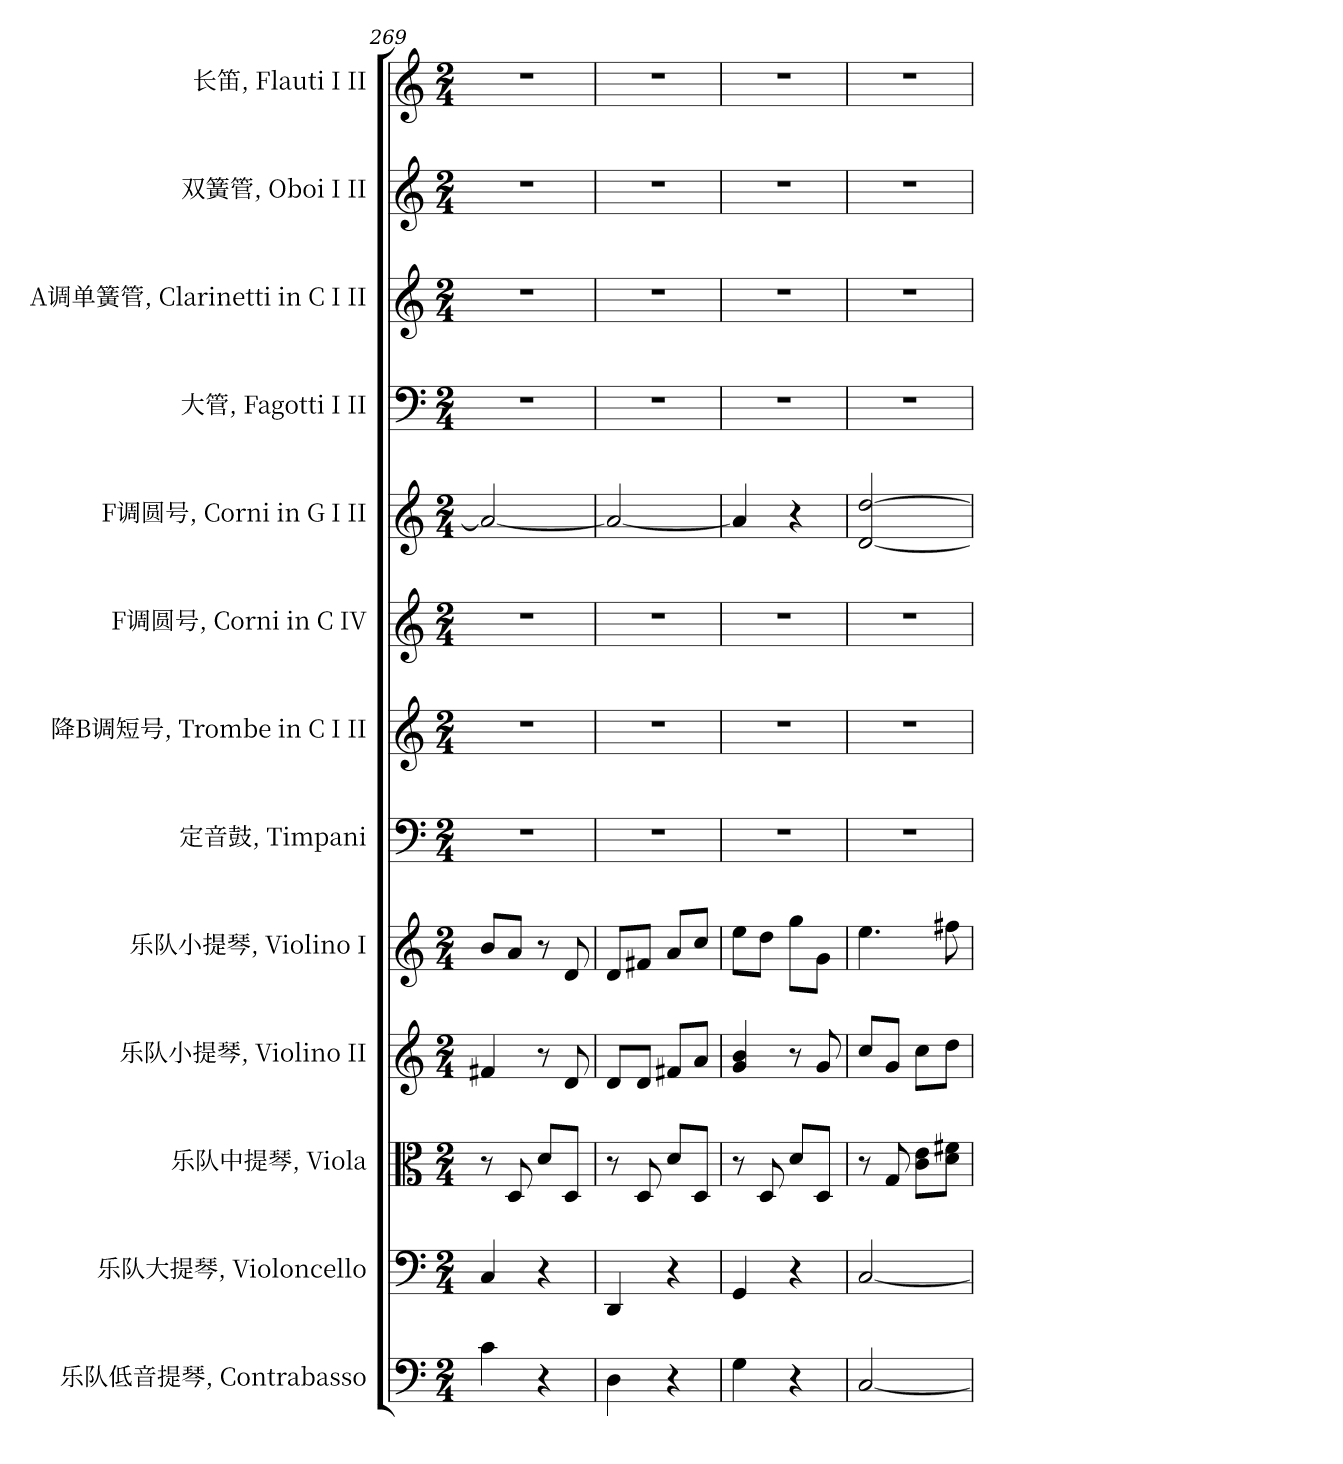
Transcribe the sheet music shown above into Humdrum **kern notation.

**kern	**kern	**kern	**kern	**kern	**kern	**kern	**kern	**kern	**kern	**kern	**kern	**kern
*part13	*part12	*part11	*part10	*part9	*part8	*part7	*part6	*part5	*part4	*part3	*part2	*part1
*staff13	*staff12	*staff11	*staff10	*staff9	*staff8	*staff7	*staff6	*staff5	*staff4	*staff3	*staff2	*staff1
*I"乐队低音提琴, Contrabasso	*I"乐队大提琴, Violoncello	*I"乐队中提琴, Viola	*I"乐队小提琴, Violino II	*I"乐队小提琴, Violino I	*I"定音鼓, Timpani	*I"降B调短号, Trombe in C I II	*I"F调圆号, Corni in C IV	*I"F调圆号, Corni in G I II	*I"大管, Fagotti I II	*I"A调单簧管, Clarinetti in C I II	*I"双簧管, Oboi I II	*I"长笛, Flauti I II
*I'Cbs.	*	*	*	*	*I'Timp.	*	*	*	*	*I'A Cl.	*I'Ob.	*I'Fl.
*clefF4	*clefF4	*clefC3	*clefG2	*clefG2	*clefF4	*clefG2	*clefG2	*clefG2	*clefF4	*clefG2	*clefG2	*clefG2
*ITrd7c12	*	*	*	*	*	*ITrd1c2	*ITrd4c7	*ITrd4c7	*	*ITrd2c3	*	*
*k[]	*k[]	*k[]	*k[]	*k[]	*k[]	*k[b-e-]	*k[b-]	*k[b-]	*k[]	*k[f#c#g#]	*k[]	*k[]
*M2/4	*M2/4	*M2/4	*M2/4	*M2/4	*M2/4	*M2/4	*M2/4	*M2/4	*M2/4	*M2/4	*M2/4	*M2/4
*MM122	*MM122	*MM122	*MM122	*MM122	*MM122	*MM122	*MM122	*MM122	*MM122	*MM122	*MM122	*MM122
=269	=269	=269	=269	=269	=269	=269	=269	=269	=269	=269	=269	=269
4C\	4C/	8r	4f#X/	8b/L	2r	2r	2r	2d/_	2r	2r	2r	2r
.	.	8D/	.	8a/J	.	.	.	.	.	.	.	.
4r	4r	8d/L	8r	8r	.	.	.	.	.	.	.	.
.	.	8D/J	8d/	8d/	.	.	.	.	.	.	.	.
=270	=270	=270	=270	=270	=270	=270	=270	=270	=270	=270	=270	=270
*	*	*	*	*	*	*	*	*	*	*	*	*MM122
4DD\	4DD/	8r	8d/L	8d/L	2r	2r	2r	2d/_	2r	2r	2r	2r
.	.	8D/	8d/J	8f#X/J	.	.	.	.	.	.	.	.
4r	4r	8d/L	8f#X/L	8a/L	.	.	.	.	.	.	.	.
.	.	8D/J	8a/J	8cc/J	.	.	.	.	.	.	.	.
=271	=271	=271	=271	=271	=271	=271	=271	=271	=271	=271	=271	=271
*	*	*	*	*	*	*	*	*	*	*	*	*MM122
4GG\	4GG/	8r	4g/ 4b/	8ee\L	2r	2r	2r	4d/]	2r	2r	2r	2r
.	.	8D/	.	8dd\J	.	.	.	.	.	.	.	.
4r	4r	8d/L	8r	8gg\L	.	.	.	4r	.	.	.	.
.	.	8D/J	8g/	8g\J	.	.	.	.	.	.	.	.
!!LO:PB:g=z
=272	=272	=272	=272	=272	=272	=272	=272	=272	=272	=272	=272	=272
*	*	*	*	*	*	*	*	*	*	*	*	*MM122
[2CC/	[2C/	8r	8cc/L	4.ee\	2r	2r	2r	[2G/ [2g/	2r	2r	2r	2r
.	.	8G/	8g/J	.	.	.	.	.	.	.	.	.
.	.	8c\ 8e\L	8cc\L	.	.	.	.	.	.	.	.	.
.	.	8d\ 8f#X\J	8dd\J	8ff#X\	.	.	.	.	.	.	.	.
=	=	=	=	=	=	=	=	=	=	=	=	=
*-	*-	*-	*-	*-	*-	*-	*-	*-	*-	*-	*-	*-
